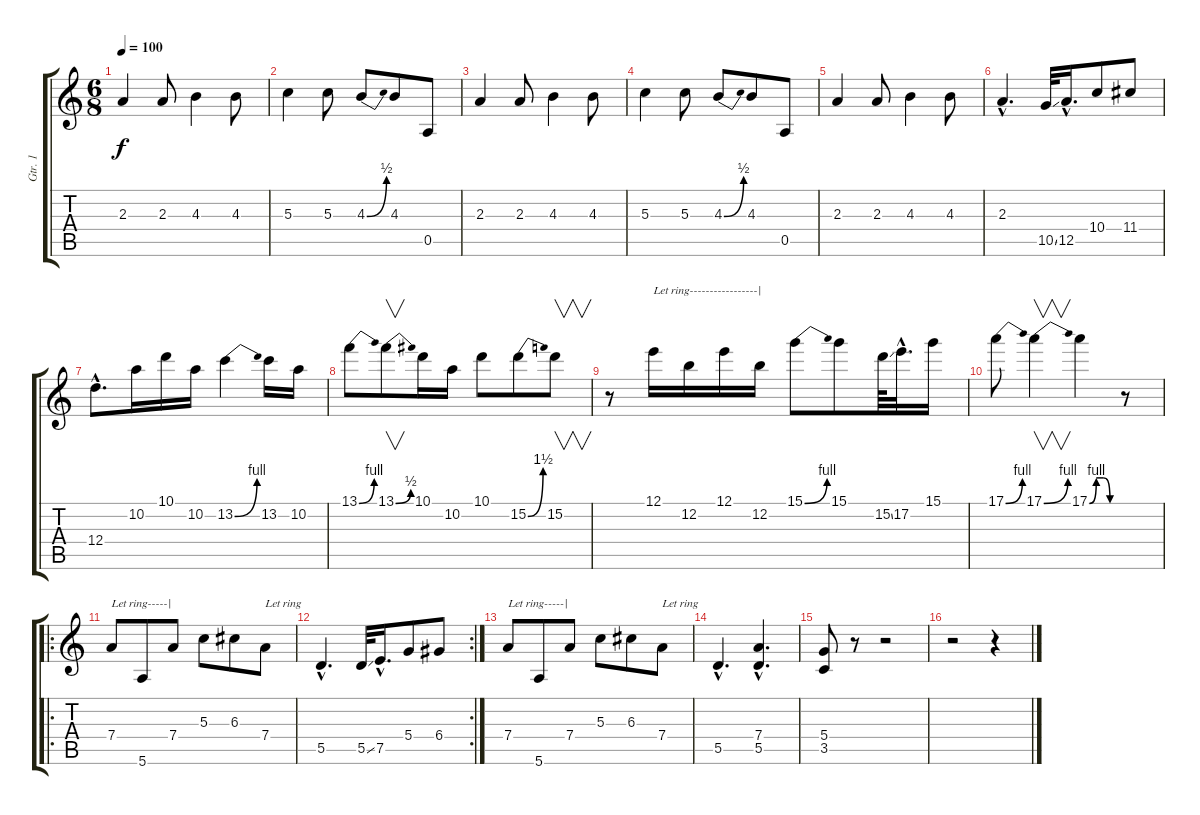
\track ("Gtr. 1" "Gtr. 1") {instrument overdrivenguitar}
\staff {score tabs}
\tuning (E4 B3 G3 D3 A2 E2) {hide}
\ts (6 8)
\tempo 100
\clef g2
\ks c
2.3.4{dy f} 2.3.8 4.3.4 4.3.8 |
5.3.4 5.3.8 4.3{be (bend 0 0 60 2)}.8 4.3.8 0.5.8 |
2.3.4 2.3.8 4.3.4 4.3.8 |
5.3.4 5.3.8 4.3{be (bend 0 0 60 2)}.8 4.3.8 0.5.8 |
2.3.4 2.3.8 4.3.4 4.3.8 |
2.3{hac}.4{d} 10.5{ss}.32 12.5{hac}.16{d} 10.4.8 11.4.8 |
12.4{hac}.8{d} 10.2.16 10.1.16 10.2.16 13.2{be (bend 0 0 60 4)}.4 13.2.16 10.2.16 |
13.1{be (bend 0 0 60 4)}.8 13.1{be (bend 0 0 60 2)}.8{v} 10.1.16 10.2.16 10.1.8 15.2{be (bend 0 0 60 6)}.8 15.2.8{v} |
r.8 12.1.16{txt "Let ring-----------------|"} 12.2.16 12.1.16 12.2.16 15.1{be (bend 0 0 60 4)}.8 15.1.8 15.2{ss}.64 17.2{hac}.32{d} 15.1.16 |
17.1{be (bend 0 0 60 4)}.8 17.1{be (bend 0 0 60 4)}.4{v} 17.1{be (custom 0 0 15 4 30 4 45 0 60 0)}.4 r.8 |
\ro
7.4.8{txt "Let ring-----|"} 5.6.8 7.4.8 5.3.8 6.3.8 7.4.8{txt "Let ring"} |
\rc 2
5.5{hac}.4{d} 5.5{ss}.32 7.5{hac}.16{d} 5.4.8 6.4.8 |
7.4.8{txt "Let ring-----|"} 5.6.8 7.4.8 5.3.8 6.3.8 7.4.8{txt "Let ring"} |
5.5{hac}.4{d} (7.4{hac} 5.5{hac}).4{d} |
(5.4 3.5).8 r.8 r.2 |
r.2 r.4
